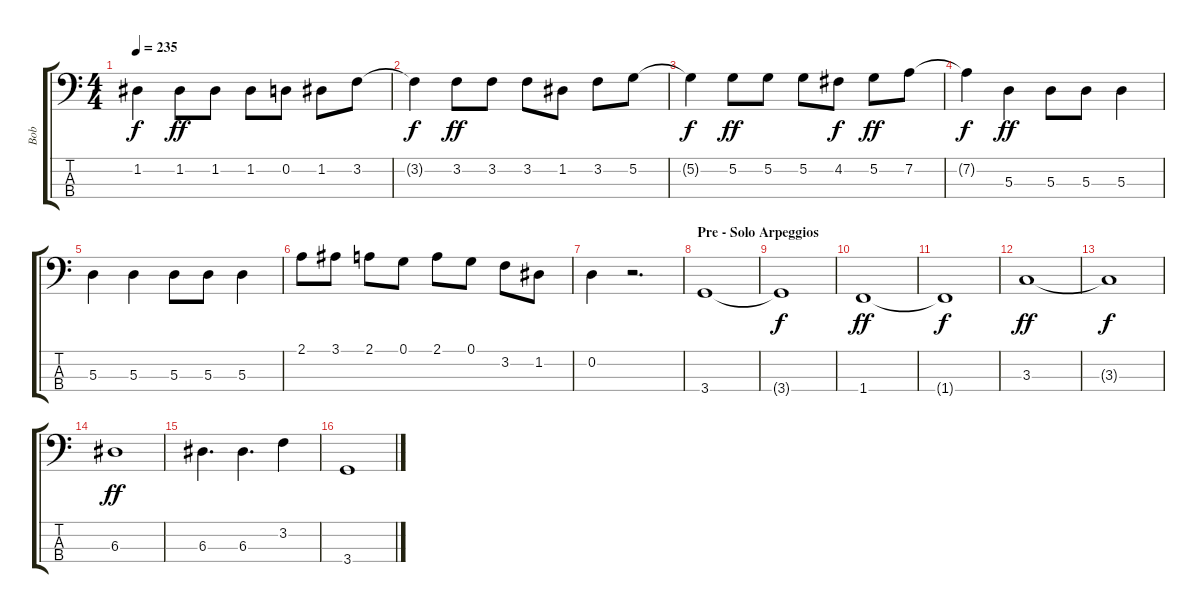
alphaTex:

\track ("Bob" "Bob") {instrument electricbassfinger}
\staff {score tabs}
\tuning (G2 D2 A1 E1) {hide}
\ts (4 4)
\tempo 235
\clef f4
\ks c
1.2{t}.4{dy f} 1.2.8{dy ff} 1.2.8 1.2.8 0.2.8 1.2.8 3.2.8 |
3.2{t}.4{dy f} 3.2.8{dy ff} 3.2.8 3.2.8 1.2.8 3.2.8 5.2.8 |
5.2{t}.4{dy f} 5.2.8{dy ff} 5.2.8 5.2.8 4.2.8{dy f} 5.2.8{dy ff} 7.2.8 |
7.2{t}.4{dy f} 5.3.4{dy ff} 5.3.8 5.3.8 5.3.4 |
5.3.4 5.3.4 5.3.8 5.3.8 5.3.4 |
2.1.8 3.1.8 2.1.8 0.1.8 2.1.8 0.1.8 3.2.8 1.2.8 |
0.2.4 r.2{d} |
\section ("" "Pre - Solo Arpeggios")
3.4.1 |
3.4{t}.1{dy f} |
1.4.1{dy ff} |
1.4{t}.1{dy f} |
3.3.1{dy ff} |
3.3{t}.1{dy f} |
6.3.1{dy ff} |
6.3.4{d} 6.3.4{d} 3.2.4 |
3.4.1
